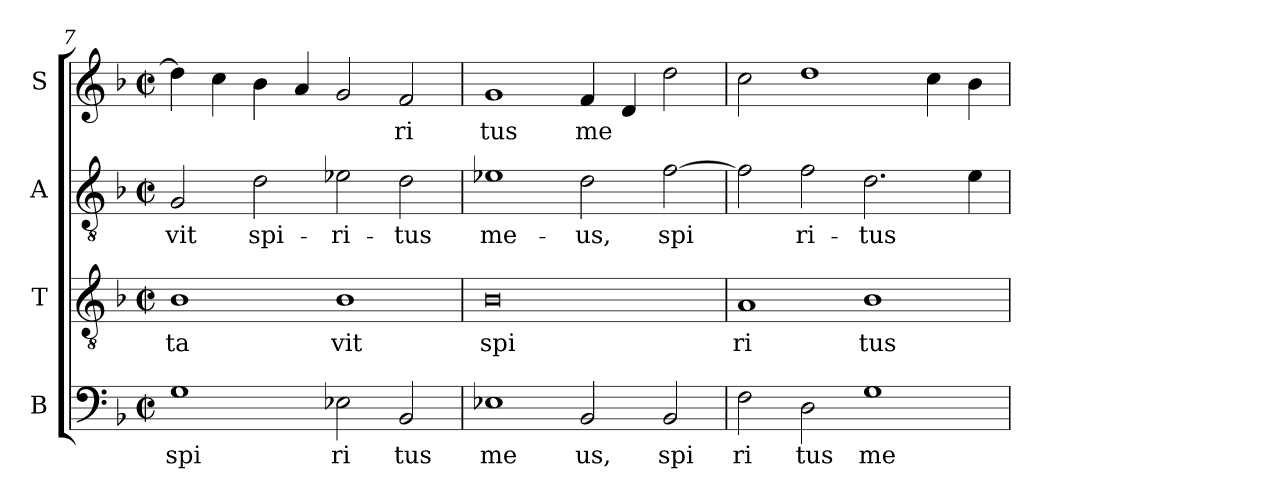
**kern	**text	**kern	**text	**kern	**text	**kern	**text
*part4	*part4	*part3	*part3	*part2	*part2	*part1	*part1
*staff4	*staff4	*staff3	*staff3	*staff2	*staff2	*staff1	*staff1
*I"B	*	*I"T	*	*I"A	*	*I"S	*
*I'B	*	*I'T	*	*I'A	*	*I'S	*
*clefF4	*	*clefGv2	*	*clefGv2	*	*clefG2	*
*k[b-]	*	*k[b-]	*	*k[b-]	*	*k[b-]	*
*F:	*	*F:	*	*F:	*	*F:	*
*M2/2	*	*M2/2	*	*M2/2	*	*M2/2	*
*met(c|)	*	*met(c|)	*	*met(c|)	*	*met(c|)	*
=7	=7	=7	=7	=7	=7	=7	=7
!	!LO:LY:b:cj	!	!LO:LY:b:cj	!	!LO:LY:b:cj	!	!LO:LY:b:cj
1G	spi	1B-	ta	2G/	-vit	4dd\]	.
!	!	!	!	!	!	!	!LO:LY:b:cj
.	.	.	.	.	.	4cc\	.
!	!	!	!	!	!LO:LY:b:cj	!	!LO:LY:b:cj
.	.	.	.	2d\	spi-	4b-\	.
!	!	!	!	!	!	!	!LO:LY:b:cj
.	.	.	.	.	.	4a/	.
!	!LO:LY:b:cj	!	!LO:LY:b:cj	!	!LO:LY:b:cj	!	!LO:LY:b:cj
2E-X\	ri	1B-	vit	2e-X\	-ri-	2g/	.
!	!LO:LY:b:cj	!	!	!	!LO:LY:b:cj	!	!LO:LY:b:cj
2BB-/	tus	.	.	2d\	-tus	2f/	ri
=8	=8	=8	=8	=8	=8	=8	=8
!	!LO:LY:b:cj	!	!LO:LY:b:cj	!	!LO:LY:b:cj	!	!LO:LY:b:cj
1E-X	me	0B-	spi	1e-X	me-	1g	tus
!	!LO:LY:b:cj	!	!	!	!LO:LY:b:cj	!	!LO:LY:b:cj
2BB-/	us,	.	.	2d\	-us,	4f/	me
!	!	!	!	!	!	!	!LO:LY:b:cj
.	.	.	.	.	.	4d/	.
!	!LO:LY:b:cj	!	!	!	!LO:LY:b:cj	!	!LO:LY:b:cj
2BB-/	spi	.	.	[>2f\	spi-	2dd\	.
=9	=9	=9	=9	=9	=9	=9	=9
!	!LO:LY:b:cj	!	!LO:LY:b:cj	!	!LO:LY:b:cj	!	!LO:LY:b:cj
2F\	ri	1A	ri	2f\]	--	2cc\	.
!	!LO:LY:b:cj	!	!	!	!LO:LY:b:cj	!	!LO:LY:b:cj
2D\	tus	.	.	2f\	-ri-	1dd	.
!	!LO:LY:b:cj	!	!LO:LY:b:cj	!	!LO:LY:b:cj	!	!
1G	me	1B-	tus	2.d\	-tus	.	.
!	!	!	!	!	!	!	!LO:LY:b:cj
.	.	.	.	.	.	4cc\	.
!	!	!	!	!	!LO:LY:b:cj	!	!LO:LY:b:cj
.	.	.	.	4e\	.	4b-\	.
=	=	=	=	=	=	=	=
*-	*-	*-	*-	*-	*-	*-	*-
